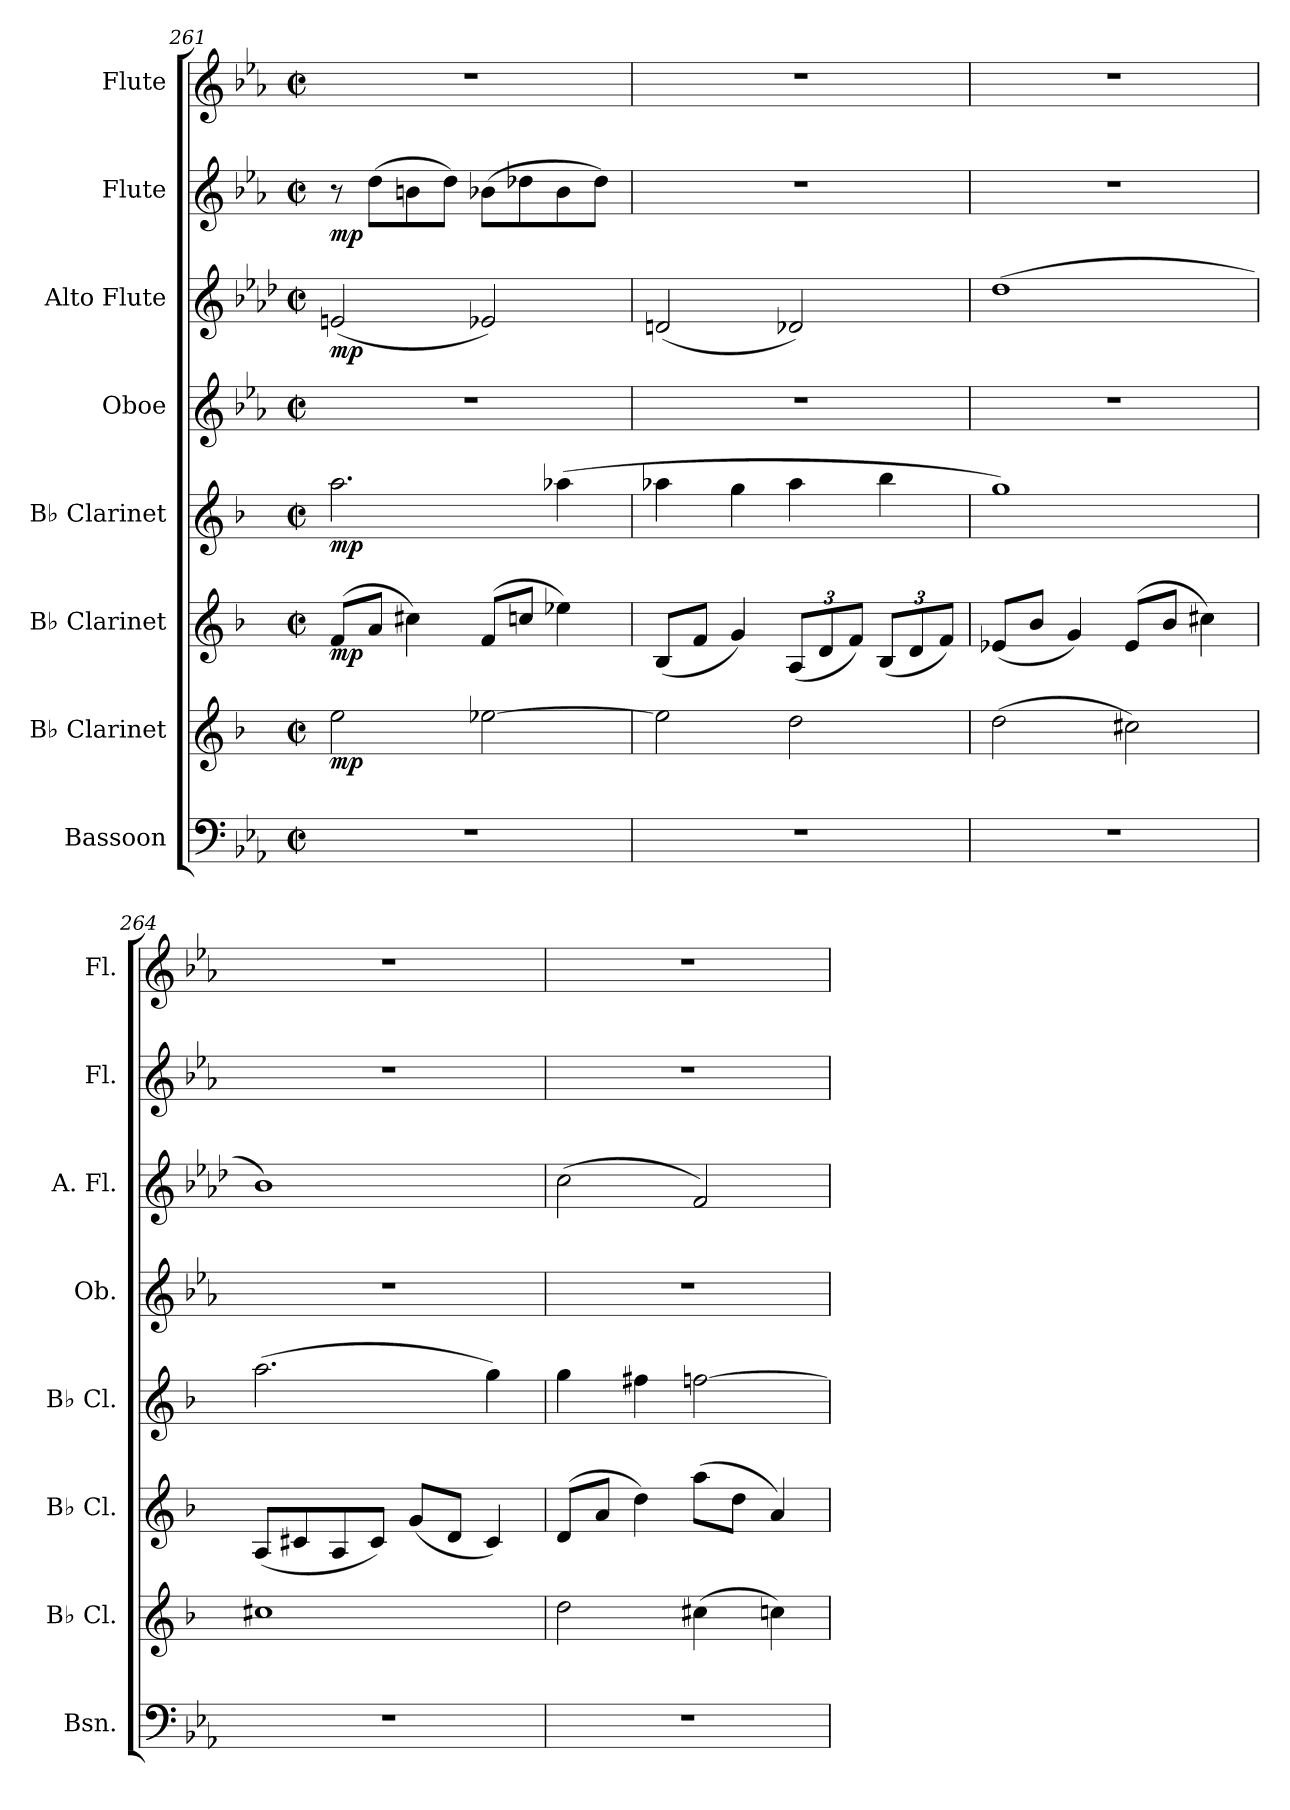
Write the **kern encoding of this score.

**kern	**kern	**dynam	**kern	**dynam	**kern	**dynam	**kern	**kern	**dynam	**kern	**dynam	**kern
*part8	*part7	*part7	*part6	*part6	*part5	*part5	*part4	*part3	*part3	*part2	*part2	*part1
*staff8	*staff7	*staff7	*staff6	*staff6	*staff5	*staff5	*staff4	*staff3	*staff3	*staff2	*staff2	*staff1
*I"Bassoon	*I"B♭ Clarinet	*	*I"B♭ Clarinet	*	*I"B♭ Clarinet	*	*I"Oboe	*I"Alto Flute	*	*I"Flute	*	*I"Flute
*I'Bsn.	*I'B♭ Cl.	*	*I'B♭ Cl.	*	*I'B♭ Cl.	*	*I'Ob.	*I'A. Fl.	*	*I'Fl.	*	*I'Fl.
*clefF4	*clefG2	*	*clefG2	*	*clefG2	*	*clefG2	*clefG2	*	*clefG2	*	*clefG2
*	*ITrd1c2	*	*ITrd1c2	*	*ITrd1c2	*	*	*ITrd3c5	*	*	*	*
*k[b-e-a-]	*k[b-e-a-]	*	*k[b-e-a-]	*	*k[b-e-a-]	*	*k[b-e-a-]	*k[b-e-a-]	*	*k[b-e-a-]	*	*k[b-e-a-]
*M2/2	*M2/2	*	*M2/2	*	*M2/2	*	*M2/2	*M2/2	*	*M2/2	*	*M2/2
*met(c|)	*met(c|)	*	*met(c|)	*	*met(c|)	*	*met(c|)	*met(c|)	*	*met(c|)	*	*met(c|)
=261	=261	=261	=261	=261	=261	=261	=261	=261	=261	=261	=261	=261
!	!	!LO:DY:b	!	!LO:DY:b	!	!LO:DY:b	!	!	!LO:DY:b	!	!LO:DY:b	!
1r	2dd\	mp	(>8e-/L	mp	2.gg\	mp	1r	(<2Bn/	mp	8r	mp	1r
.	.	.	8g/J	.	.	.	.	.	.	(>8dd\L	.	.
.	.	.	4bn\)	.	.	.	.	.	.	8bn\	.	.
.	.	.	.	.	.	.	.	.	.	8dd\J)	.	.
.	[2dd-X\	.	(>8e-/L	.	.	.	.	2B-X/)	.	(>8b-X\L	.	.
.	.	.	8b-X/J	.	.	.	.	.	.	8dd-X\	.	.
.	.	.	4dd-X\)	.	(>4gg-X\	.	.	.	.	8b-\	.	.
.	.	.	.	.	.	.	.	.	.	8dd-\J)	.	.
!!LO:LB:g=z
=262	=262	=262	=262	=262	=262	=262	=262	=262	=262	=262	=262	=262
*	*	*	*	*	*	*	*	*	*	*	*	*MM128
1r	2dd-\]	.	(<8A-/L	.	4gg-X\	.	1r	(<2An/	.	1r	.	1r
.	.	.	8e-/J	.	.	.	.	.	.	.	.	.
.	.	.	4f/)	.	4ff\	.	.	.	.	.	.	.
*	*	*	*Xbrackettup	*	*	*	*	*	*	*	*	*
.	2cc\	.	(<12G/L	.	4gg-\	.	.	2A-X/)	.	.	.	.
.	.	.	12c/	.	.	.	.	.	.	.	.	.
.	.	.	12e-/J)	.	.	.	.	.	.	.	.	.
.	.	.	(<12A-/L	.	4aa-\	.	.	.	.	.	.	.
.	.	.	12c/	.	.	.	.	.	.	.	.	.
.	.	.	12e-/J)	.	.	.	.	.	.	.	.	.
=263	=263	=263	=263	=263	=263	=263	=263	=263	=263	=263	=263	=263
1r	(>2cc\	.	(<8d-X/L	.	1ff)	.	1r	(>1a-	.	1r	.	1r
.	.	.	8a-/J	.	.	.	.	.	.	.	.	.
.	.	.	4f/)	.	.	.	.	.	.	.	.	.
.	2bn\)	.	(>8d-/L	.	.	.	.	.	.	.	.	.
.	.	.	8a-/J	.	.	.	.	.	.	.	.	.
.	.	.	4bn\)	.	.	.	.	.	.	.	.	.
=264	=264	=264	=264	=264	=264	=264	=264	=264	=264	=264	=264	=264
1r	1bn	.	(<8G/L	.	(>2.gg\	.	1r	1f)	.	1r	.	1r
.	.	.	8Bn/	.	.	.	.	.	.	.	.	.
.	.	.	8G/	.	.	.	.	.	.	.	.	.
.	.	.	8B/J)	.	.	.	.	.	.	.	.	.
.	.	.	(<8f/L	.	.	.	.	.	.	.	.	.
.	.	.	8c/J	.	.	.	.	.	.	.	.	.
.	.	.	4B/)	.	4ff\)	.	.	.	.	.	.	.
=265	=265	=265	=265	=265	=265	=265	=265	=265	=265	=265	=265	=265
1r	2cc\	.	(>8c/L	.	4ff\	.	1r	(>2g\	.	1r	.	1r
.	.	.	8g/J	.	.	.	.	.	.	.	.	.
.	.	.	4cc\)	.	4een\	.	.	.	.	.	.	.
.	(>4bn\	.	(>8gg\L	.	[2ee-X\	.	.	2c/)	.	.	.	.
.	.	.	8cc\J	.	.	.	.	.	.	.	.	.
.	4b-X\)	.	4g/)	.	.	.	.	.	.	.	.	.
=	=	=	=	=	=	=	=	=	=	=	=	=
*-	*-	*-	*-	*-	*-	*-	*-	*-	*-	*-	*-	*-
